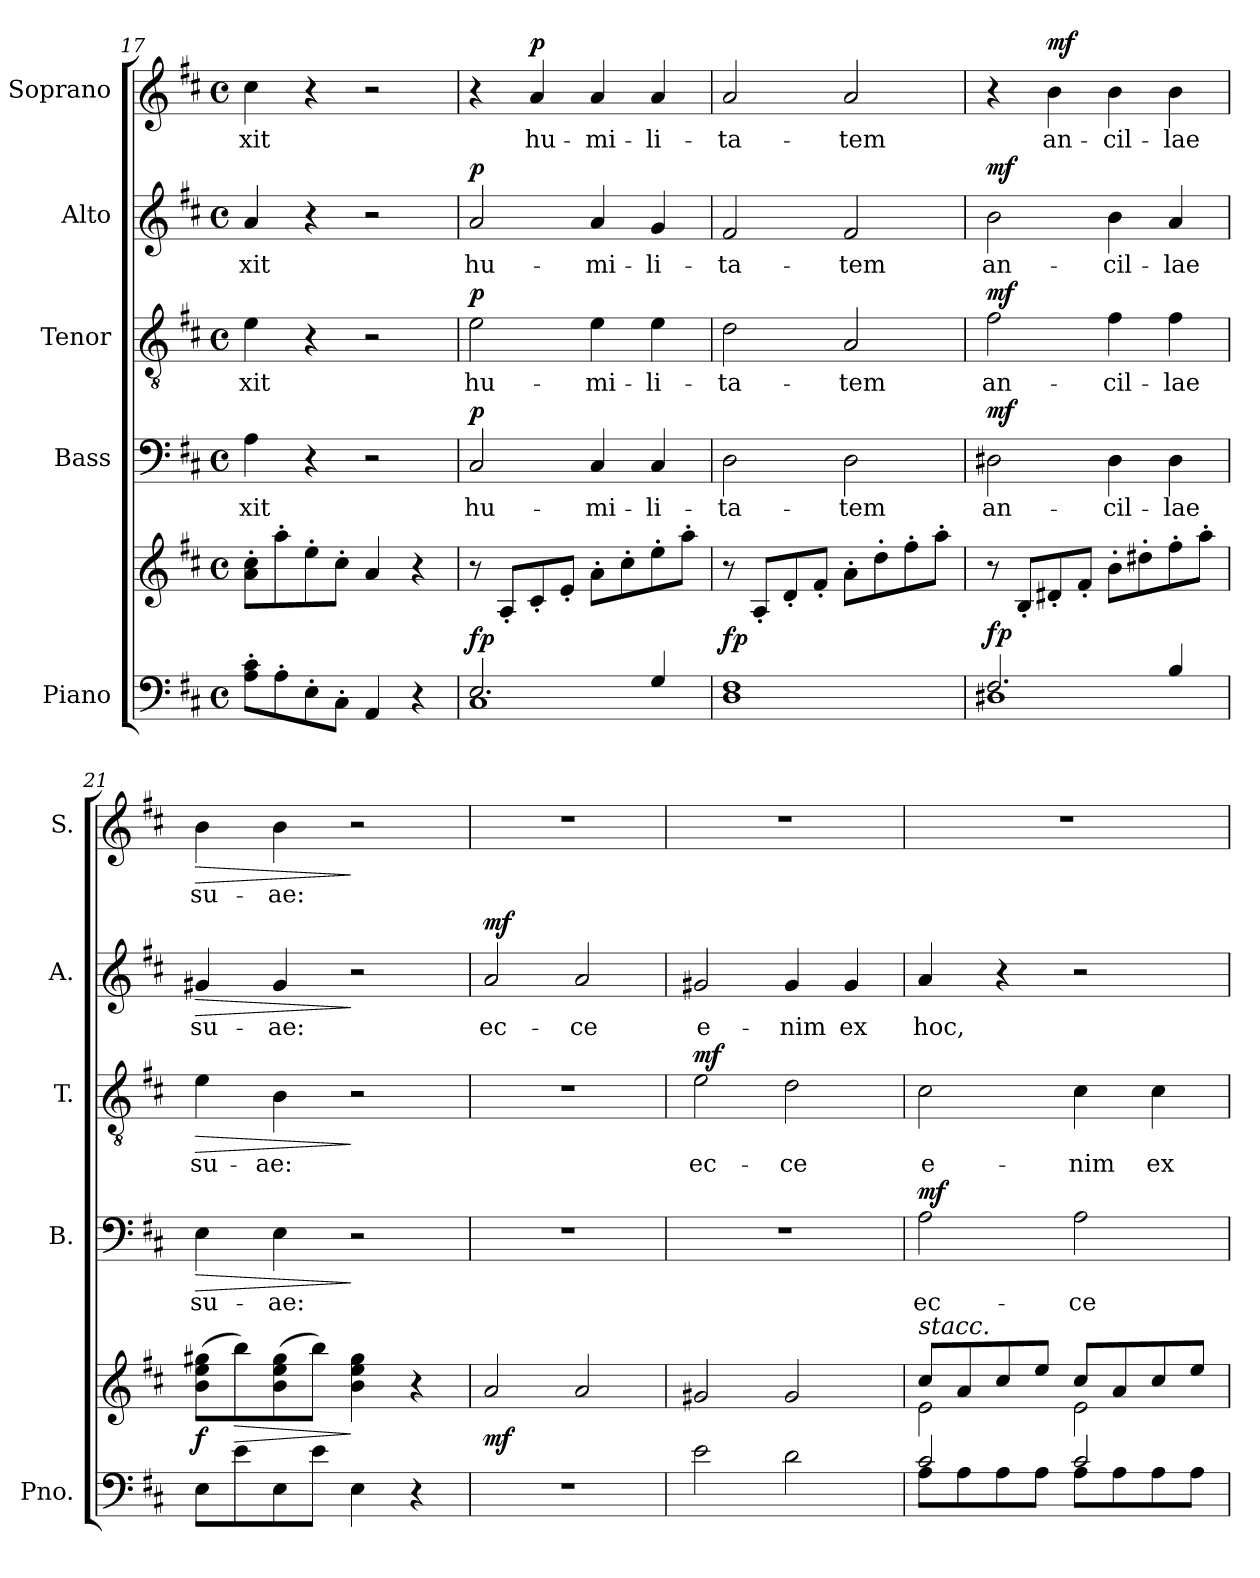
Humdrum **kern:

**kern	**kern	**dynam	**kern	**text	**dynam	**kern	**text	**dynam	**kern	**text	**dynam	**kern	**text	**dynam
*part5	*part5	*part5	*part4	*part4	*part4	*part3	*part3	*part3	*part2	*part2	*part2	*part1	*part1	*part1
*staff6	*staff5	*staff5/6	*staff4	*staff4	*staff4	*staff3	*staff3	*staff3	*staff2	*staff2	*staff2	*staff1	*staff1	*staff1
*I"Piano	*	*	*I"Bass	*	*	*I"Tenor	*	*	*I"Alto	*	*	*I"Soprano	*	*
*I'Pno.	*	*	*I'B.	*	*	*I'T.	*	*	*I'A.	*	*	*I'S.	*	*
*clefF4	*clefG2	*	*clefF4	*	*	*clefGv2	*	*	*clefG2	*	*	*clefG2	*	*
*	*	*	*	*	*	*ITrd7c12	*	*	*	*	*	*	*	*
*k[f#c#]	*k[f#c#]	*	*k[f#c#]	*	*	*k[f#c#]	*	*	*k[f#c#]	*	*	*k[f#c#]	*	*
*D:	*D:	*	*D:	*	*	*D:	*	*	*D:	*	*	*D:	*	*
*M4/4	*M4/4	*	*M4/4	*	*	*M4/4	*	*	*M4/4	*	*	*M4/4	*	*
*met(c)	*met(c)	*	*met(c)	*	*	*met(c)	*	*	*met(c)	*	*	*met(c)	*	*
=17	=17	=17	=17	=17	=17	=17	=17	=17	=17	=17	=17	=17	=17	=17
!	!	!	!	!LO:LY:b:color=#000000	!	!	!	!	!	!	!	!	!	!
!	!	!	!	!	!	!	!LO:LY:b:color=#000000	!	!	!	!	!	!	!
!	!	!	!	!	!	!	!	!	!	!LO:LY:b:color=#000000	!	!	!	!
!	!	!	!	!	!	!	!	!	!	!	!	!	!LO:LY:b:color=#000000	!
8Ai\' 8c#i'L	8ai\' 8cc#i'L	.	4Ai\	-xit	.	4Ei\	-xit	.	4ai/	-xit	.	4cc#i\	-xit	.
8A'i\	8aa'i\	.	.	.	.	.	.	.	.	.	.	.	.	.
8E'i\	8ee'i\	.	4r	.	.	4r	.	.	4r	.	.	4r	.	.
8C#'i\J	8cc#'i\J	.	.	.	.	.	.	.	.	.	.	.	.	.
4AAi/	4ai/	.	2r	.	.	2r	.	.	2r	.	.	2r	.	.
4r	4r	.	.	.	.	.	.	.	.	.	.	.	.	.
=18	=18	=18	=18	=18	=18	=18	=18	=18	=18	=18	=18	=18	=18	=18
*^	*	*	*	*	*	*	*	*	*	*	*	*	*	*
!	!	!	!	!	!LO:LY:b:color=#000000	!	!	!	!	!	!	!	!	!	!
!	!	!	!	!	!	!	!	!LO:LY:b:color=#000000	!	!	!	!	!	!	!
!	!	!	!	!	!	!	!	!	!	!	!LO:LY:b:color=#000000	!	!	!	!
2.Ei/	1C#i	8r	fp	2C#i/	hu-	p	2Ei\	hu-	p	2ai/	hu-	p	4r	.	.
.	.	8A'i/L	.	.	.	.	.	.	.	.	.	.	.	.	.
!	!	!	!	!	!	!	!	!	!	!	!	!	!	!LO:LY:b:color=#000000	!
.	.	8c#'i/	.	.	.	.	.	.	.	.	.	.	4ai/	hu-	p
.	.	8e'i/J	.	.	.	.	.	.	.	.	.	.	.	.	.
!	!	!	!	!	!LO:LY:b:color=#000000	!	!	!	!	!	!	!	!	!	!
!	!	!	!	!	!	!	!	!LO:LY:b:color=#000000	!	!	!	!	!	!	!
!	!	!	!	!	!	!	!	!	!	!	!LO:LY:b:color=#000000	!	!	!	!
!	!	!	!	!	!	!	!	!	!	!	!	!	!	!LO:LY:b:color=#000000	!
.	.	8a'i\L	.	4C#i/	-mi-	.	4Ei\	-mi-	.	4ai/	-mi-	.	4ai/	-mi-	.
.	.	8cc#'i\	.	.	.	.	.	.	.	.	.	.	.	.	.
!	!	!	!	!	!LO:LY:b:color=#000000	!	!	!	!	!	!	!	!	!	!
!	!	!	!	!	!	!	!	!LO:LY:b:color=#000000	!	!	!	!	!	!	!
!	!	!	!	!	!	!	!	!	!	!	!LO:LY:b:color=#000000	!	!	!	!
!	!	!	!	!	!	!	!	!	!	!	!	!	!	!LO:LY:b:color=#000000	!
4Gi/	.	8ee'i\	.	4C#i/	-li-	.	4Ei\	-li-	.	4gi/	-li-	.	4ai/	-li-	.
.	.	8aa'i\J	.	.	.	.	.	.	.	.	.	.	.	.	.
*v	*v	*	*	*	*	*	*	*	*	*	*	*	*	*	*
=19	=19	=19	=19	=19	=19	=19	=19	=19	=19	=19	=19	=19	=19	=19
!	!	!	!	!LO:LY:b:color=#000000	!	!	!	!	!	!	!	!	!	!
!	!	!	!	!	!	!	!LO:LY:b:color=#000000	!	!	!	!	!	!	!
!	!	!	!	!	!	!	!	!	!	!LO:LY:b:color=#000000	!	!	!	!
!	!	!	!	!	!	!	!	!	!	!	!	!	!LO:LY:b:color=#000000	!
1Di 1F#i	8r	fp	2Di\	-ta-	.	2Di\	-ta-	.	2f#i/	-ta-	.	2ai/	-ta-	.
.	8A'i/L	.	.	.	.	.	.	.	.	.	.	.	.	.
.	8d'i/	.	.	.	.	.	.	.	.	.	.	.	.	.
.	8f#'i/J	.	.	.	.	.	.	.	.	.	.	.	.	.
!	!	!	!	!LO:LY:b:color=#000000	!	!	!	!	!	!	!	!	!	!
!	!	!	!	!	!	!	!LO:LY:b:color=#000000	!	!	!	!	!	!	!
!	!	!	!	!	!	!	!	!	!	!LO:LY:b:color=#000000	!	!	!	!
!	!	!	!	!	!	!	!	!	!	!	!	!	!LO:LY:b:color=#000000	!
.	8a'i\L	.	2Di\	-tem	.	2AAi/	-tem	.	2f#i/	-tem	.	2ai/	-tem	.
.	8dd'i\	.	.	.	.	.	.	.	.	.	.	.	.	.
.	8ff#'i\	.	.	.	.	.	.	.	.	.	.	.	.	.
.	8aa'i\J	.	.	.	.	.	.	.	.	.	.	.	.	.
!!LO:LB:g=z
=20	=20	=20	=20	=20	=20	=20	=20	=20	=20	=20	=20	=20	=20	=20
*^	*	*	*	*	*	*	*	*	*	*	*	*	*	*
!	!	!	!	!	!LO:LY:b:color=#000000	!	!	!	!	!	!	!	!	!	!
!	!	!	!	!	!	!	!	!LO:LY:b:color=#000000	!	!	!	!	!	!	!
!	!	!	!	!	!	!	!	!	!	!	!LO:LY:b:color=#000000	!	!	!	!
2.F#i/	1D#Xi	8r	fp	2D#Xi\	an-	mf	2F#i\	an-	mf	2bi\	an-	mf	4r	.	.
.	.	8B'i/L	.	.	.	.	.	.	.	.	.	.	.	.	.
!	!	!	!	!	!	!	!	!	!	!	!	!	!	!LO:LY:b:color=#000000	!
.	.	8d#X'i/	.	.	.	.	.	.	.	.	.	.	4bi\	an-	mf
.	.	8f#'i/J	.	.	.	.	.	.	.	.	.	.	.	.	.
!	!	!	!	!	!LO:LY:b:color=#000000	!	!	!	!	!	!	!	!	!	!
!	!	!	!	!	!	!	!	!LO:LY:b:color=#000000	!	!	!	!	!	!	!
!	!	!	!	!	!	!	!	!	!	!	!LO:LY:b:color=#000000	!	!	!	!
!	!	!	!	!	!	!	!	!	!	!	!	!	!	!LO:LY:b:color=#000000	!
.	.	8b'i\L	.	4D#i\	-cil-	.	4F#i\	-cil-	.	4bi\	-cil-	.	4bi\	-cil-	.
.	.	8dd#X'i\	.	.	.	.	.	.	.	.	.	.	.	.	.
!	!	!	!	!	!LO:LY:b:color=#000000	!	!	!	!	!	!	!	!	!	!
!	!	!	!	!	!	!	!	!LO:LY:b:color=#000000	!	!	!	!	!	!	!
!	!	!	!	!	!	!	!	!	!	!	!LO:LY:b:color=#000000	!	!	!	!
!	!	!	!	!	!	!	!	!	!	!	!	!	!	!LO:LY:b:color=#000000	!
4Bi/	.	8ff#'i\	.	4D#i\	-lae	.	4F#i\	-lae	.	4ai/	-lae	.	4bi\	-lae	.
.	.	8aa'i\J	.	.	.	.	.	.	.	.	.	.	.	.	.
*v	*v	*	*	*	*	*	*	*	*	*	*	*	*	*	*
=21	=21	=21	=21	=21	=21	=21	=21	=21	=21	=21	=21	=21	=21	=21
!	!	!	!	!LO:LY:b:color=#000000	!LO:HP:b	!	!	!	!	!	!	!	!	!
!	!	!	!	!	!	!	!LO:LY:b:color=#000000	!LO:HP:b	!	!	!	!	!	!
!	!	!	!	!	!	!	!	!	!	!LO:LY:b:color=#000000	!LO:HP:b	!	!	!
!	!	!	!	!	!	!	!	!	!	!	!	!	!LO:LY:b:color=#000000	!LO:HP:b
8Ei\L	(8bi\ 8eei 8gg#XiL	f	4Ei\	su-	>	4Ei\	su-	>	4g#Xi/	su-	>	4bi\	su-	>
!	!	!LO:HP:b	!	!	!	!	!	!	!	!	!	!	!	!
8ei\	8bbi\)	>	.	.	.	.	.	.	.	.	.	.	.	.
!	!	!	!	!LO:LY:b:color=#000000	!	!	!	!	!	!	!	!	!	!
!	!	!	!	!	!	!	!LO:LY:b:color=#000000	!	!	!	!	!	!	!
!	!	!	!	!	!	!	!	!	!	!LO:LY:b:color=#000000	!	!	!	!
!	!	!	!	!	!	!	!	!	!	!	!	!	!LO:LY:b:color=#000000	!
8Ei\	(8bi\ 8eei 8gg#i	.	4Ei\	-ae:	.	4BBi\	-ae:	.	4g#i/	-ae:	.	4bi\	-ae:	.
8ei\J	8bbi\J)	.	.	.	.	.	.	.	.	.	.	.	.	.
4Ei\	4bi\ 4eei 4gg#i	]	2r	.	]	2r	.	]	2r	.	]	2r	.	]
4r	4r	.	.	.	.	.	.	.	.	.	.	.	.	.
=22	=22	=22	=22	=22	=22	=22	=22	=22	=22	=22	=22	=22	=22	=22
!	!	!	!	!	!	!	!	!	!	!LO:LY:b:color=#000000	!	!	!	!
1r	2ai/	mf	1r	.	.	1r	.	.	2ai/	ec-	mf	1r	.	.
!	!	!	!	!	!	!	!	!	!	!LO:LY:b:color=#000000	!	!	!	!
.	2ai/	.	.	.	.	.	.	.	2ai/	-ce	.	.	.	.
=23	=23	=23	=23	=23	=23	=23	=23	=23	=23	=23	=23	=23	=23	=23
!	!	!	!	!	!	!	!LO:LY:b:color=#000000	!	!	!	!	!	!	!
!	!	!	!	!	!	!	!	!	!	!LO:LY:b:color=#000000	!	!	!	!
2ei\	2g#Xi/	.	1r	.	.	2Ei\	ec-	mf	2g#Xi/	e-	.	1r	.	.
!	!	!	!	!	!	!	!LO:LY:b:color=#000000	!	!	!	!	!	!	!
!	!	!	!	!	!	!	!	!	!	!LO:LY:b:color=#000000	!	!	!	!
2di\	2g#i/	.	.	.	.	2Di\	-ce	.	4g#i/	-nim	.	.	.	.
!	!	!	!	!	!	!	!	!	!	!LO:LY:b:color=#000000	!	!	!	!
.	.	.	.	.	.	.	.	.	4g#i/	ex	.	.	.	.
=24	=24	=24	=24	=24	=24	=24	=24	=24	=24	=24	=24	=24	=24	=24
*^	*^	*	*	*	*	*	*	*	*	*	*	*	*	*
!	!	!	!	!	!	!LO:LY:b:color=#000000	!	!	!	!	!	!	!	!	!	!
!	!	!	!	!	!	!	!	!	!LO:LY:b:color=#000000	!	!	!	!	!	!	!
!	!	!LO:TX:a:i:t=stacc.	!	!	!	!	!	!	!	!	!	!	!	!	!	!
!	!	!	!	!	!	!	!	!	!	!	!	!LO:LY:b:color=#000000	!	!	!	!
2c#i/	8Ai\L	8cc#i/L	2ei\	.	2Ai\	ec-	mf	2C#i\	e-	.	4ai/	hoc,	.	1r	.	.
.	8Ai\	8ai/	.	.	.	.	.	.	.	.	.	.	.	.	.	.
.	8Ai\	8cc#i/	.	.	.	.	.	.	.	.	4r	.	.	.	.	.
.	8Ai\J	8eei/J	.	.	.	.	.	.	.	.	.	.	.	.	.	.
!	!	!	!	!	!	!LO:LY:b:color=#000000	!	!	!	!	!	!	!	!	!	!
!	!	!	!	!	!	!	!	!	!LO:LY:b:color=#000000	!	!	!	!	!	!	!
2c#i/	8Ai\L	8cc#i/L	2ei\	.	2Ai\	-ce	.	4C#i\	-nim	.	2r	.	.	.	.	.
.	8Ai\	8ai/	.	.	.	.	.	.	.	.	.	.	.	.	.	.
!	!	!	!	!	!	!	!	!	!LO:LY:b:color=#000000	!	!	!	!	!	!	!
.	8Ai\	8cc#i/	.	.	.	.	.	4C#i\	ex	.	.	.	.	.	.	.
.	8Ai\J	8eei/J	.	.	.	.	.	.	.	.	.	.	.	.	.	.
*v	*v	*	*	*	*	*	*	*	*	*	*	*	*	*	*	*
*	*v	*v	*	*	*	*	*	*	*	*	*	*	*	*	*
=	=	=	=	=	=	=	=	=	=	=	=	=	=	=
*-	*-	*-	*-	*-	*-	*-	*-	*-	*-	*-	*-	*-	*-	*-
